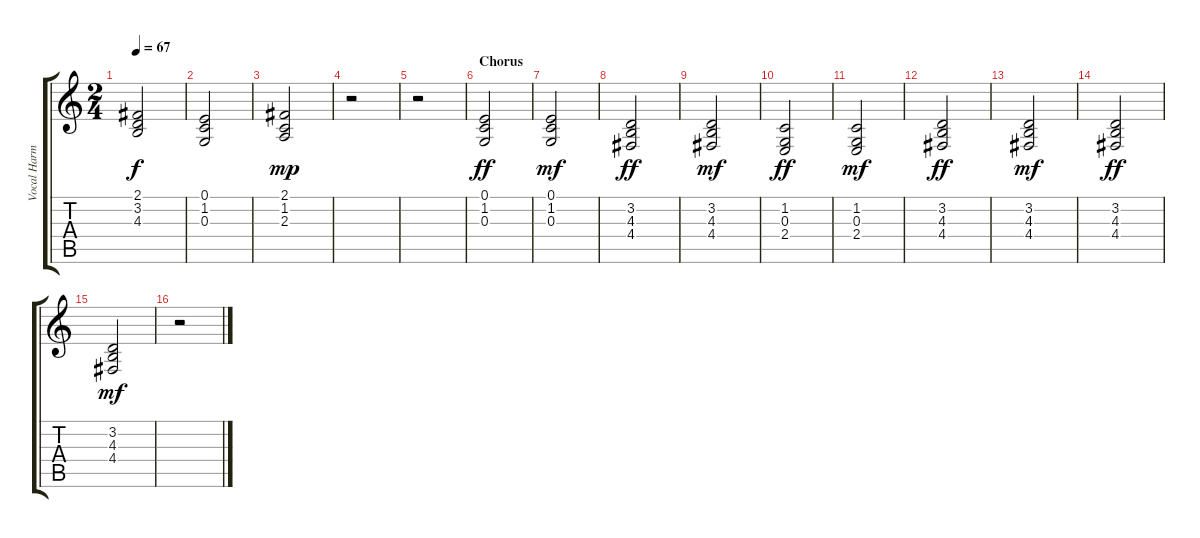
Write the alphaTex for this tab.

\track ("Vocal Harmony" "Vocal Harm") {instrument pad2warm}
\staff {score tabs}
\tuning (E4 B3 G3 D3 A2 E2) {hide}
\ts (2 4)
\tempo 67
\clef g2
\ks c
(2.1 3.2 4.3).2{dy f} |
(0.1 1.2 0.3).2 |
(2.1 1.2 2.3).2{dy mp} |
r.2 |
r.2 |
\section ("" "Chorus")
(0.1 1.2 0.3).2{dy ff instrument cello} |
(0.1 1.2 0.3).2{dy mf} |
(3.2 4.3 4.4).2{dy ff} |
(3.2 4.3 4.4).2{dy mf} |
(1.2 0.3 2.4).2{dy ff} |
(1.2 0.3 2.4).2{dy mf} |
(3.2 4.3 4.4).2{dy ff} |
(3.2 4.3 4.4).2{dy mf} |
(3.2 4.3 4.4).2{dy ff} |
(3.2 4.3 4.4).2{dy mf} |
r.2
